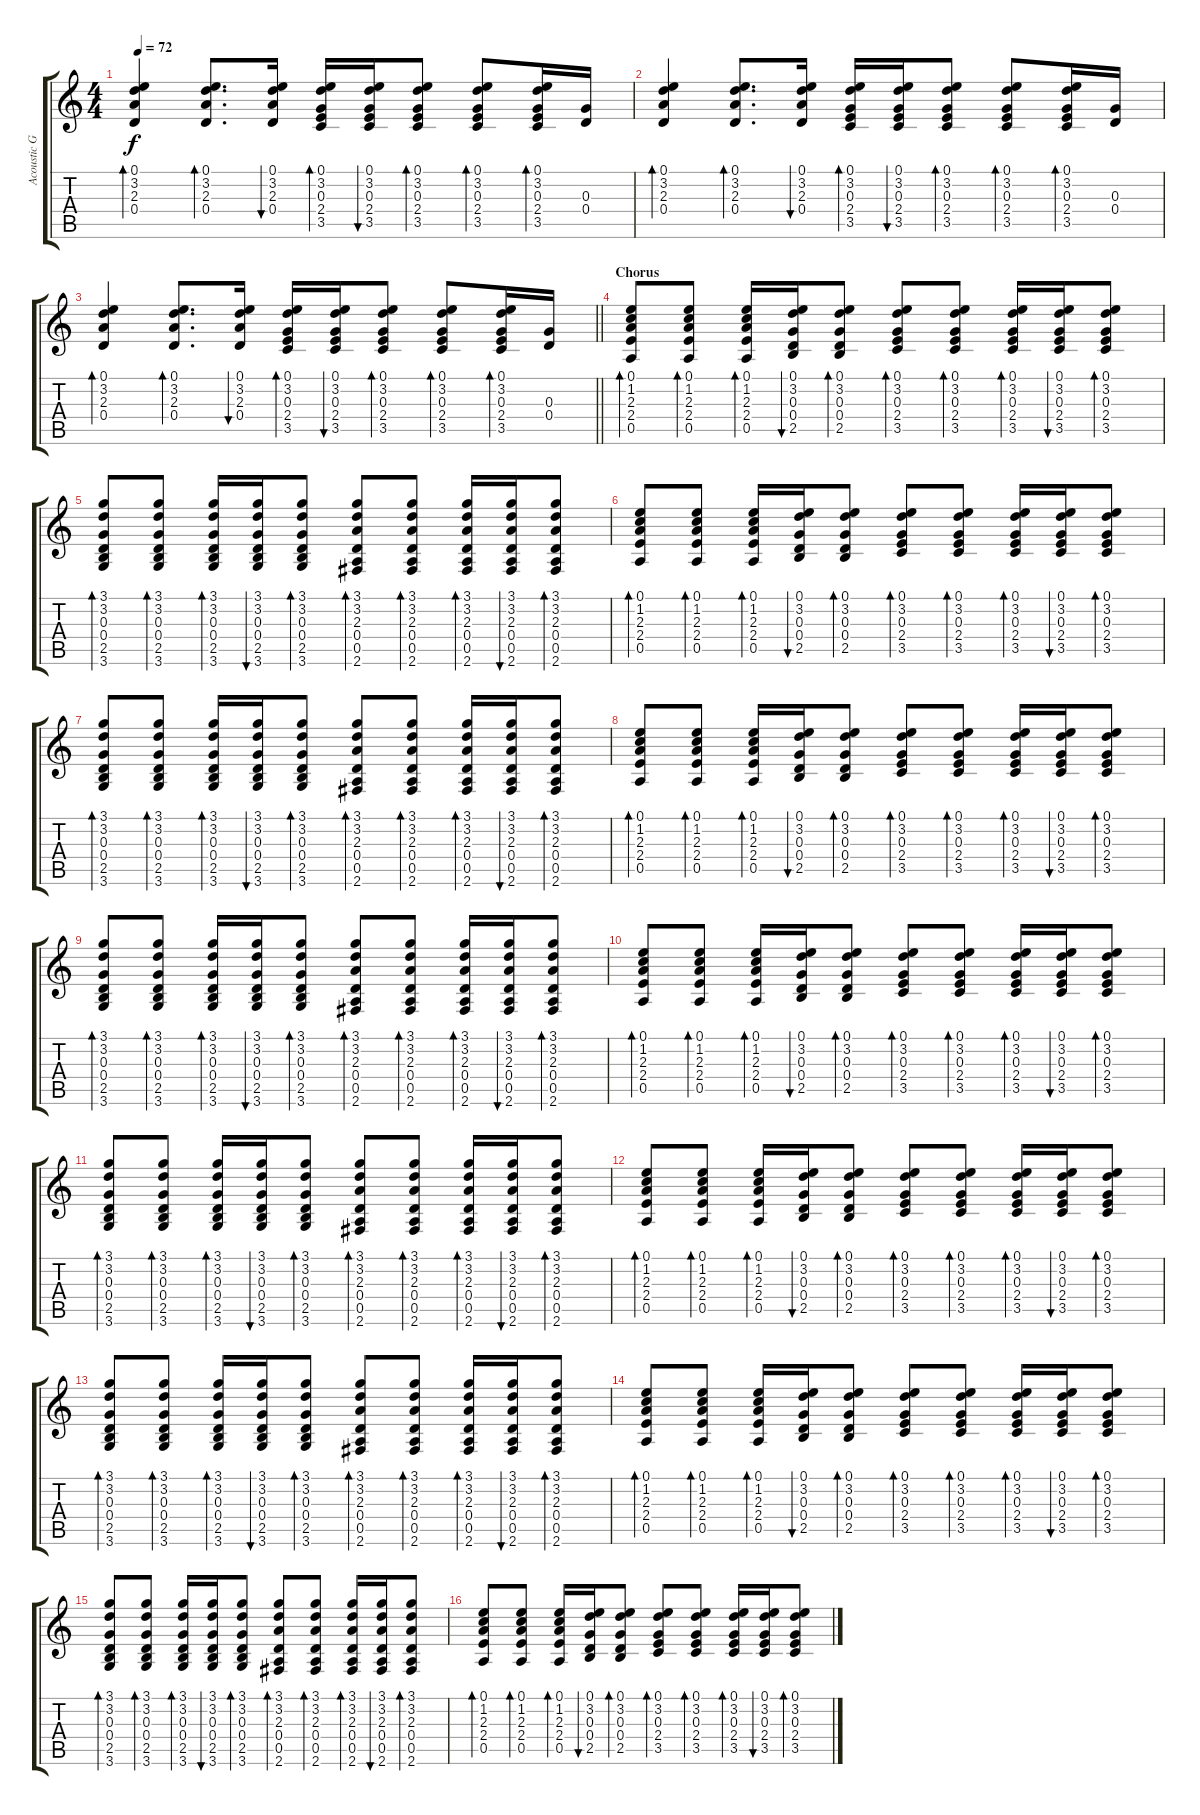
\track ("Acoustic Guitar" "Acoustic G") {instrument acousticguitarsteel}
\staff {score tabs}
\tuning (E4 B3 G3 D3 A2 E2) {hide}
\ts (4 4)
\tempo 72
\clef g2
\ks c
(0.1 3.2 2.3 0.4).4{bd 30 dy f} (0.1 3.2 2.3 0.4).8{d bd 30} (0.1 3.2 2.3 0.4).16{bu 30} (0.1 3.2 0.3 2.4 3.5).16{bd 30} (0.1 3.2 0.3 2.4 3.5).16{bu 30} (0.1 3.2 0.3 2.4 3.5).8{bd 30} (0.1 3.2 0.3 2.4 3.5).8{bd 30} (0.1 3.2 0.3 2.4 3.5).16{bd 30} (0.3 0.4).16 |
(0.1 3.2 2.3 0.4).4{bd 30} (0.1 3.2 2.3 0.4).8{d bd 30} (0.1 3.2 2.3 0.4).16{bu 30} (0.1 3.2 0.3 2.4 3.5).16{bd 30} (0.1 3.2 0.3 2.4 3.5).16{bu 30} (0.1 3.2 0.3 2.4 3.5).8{bd 30} (0.1 3.2 0.3 2.4 3.5).8{bd 30} (0.1 3.2 0.3 2.4 3.5).16{bd 30} (0.3 0.4).16 |
\barLineRight lightlight
(0.1 3.2 2.3 0.4).4{bd 30} (0.1 3.2 2.3 0.4).8{d bd 30} (0.1 3.2 2.3 0.4).16{bu 30} (0.1 3.2 0.3 2.4 3.5).16{bd 30} (0.1 3.2 0.3 2.4 3.5).16{bu 30} (0.1 3.2 0.3 2.4 3.5).8{bd 30} (0.1 3.2 0.3 2.4 3.5).8{bd 30} (0.1 3.2 0.3 2.4 3.5).16{bd 30} (0.3 0.4).16 |
\section ("" "Chorus")
(0.1 1.2 2.3 2.4 0.5).8{bd 30} (0.1 1.2 2.3 2.4 0.5).8{bd 30} (0.1 1.2 2.3 2.4 0.5).16{bd 30} (0.1 3.2 0.3 0.4 2.5).16{bu 30} (0.1 3.2 0.3 0.4 2.5).8{bd 30} (0.1 3.2 0.3 2.4 3.5).8{bd 30} (0.1 3.2 0.3 2.4 3.5).8{bd 30} (0.1 3.2 0.3 2.4 3.5).16{bd 30} (0.1 3.2 0.3 2.4 3.5).16{bu 30} (0.1 3.2 0.3 2.4 3.5).8{bd 30} |
(3.1 3.2 0.3 0.4 2.5 3.6).8{bd 30} (3.1 3.2 0.3 0.4 2.5 3.6).8{bd 30} (3.1 3.2 0.3 0.4 2.5 3.6).16{bd 30} (3.1 3.2 0.3 0.4 2.5 3.6).16{bu 30} (3.1 3.2 0.3 0.4 2.5 3.6).8{bd 30} (3.1 3.2 2.3 0.4 0.5 2.6).8{bd 30} (3.1 3.2 2.3 0.4 0.5 2.6).8{bd 30} (3.1 3.2 2.3 0.4 0.5 2.6).16{bd 30} (3.1 3.2 2.3 0.4 0.5 2.6).16{bu 30} (3.1 3.2 2.3 0.4 0.5 2.6).8{bd 30} |
(0.1 1.2 2.3 2.4 0.5).8{bd 30} (0.1 1.2 2.3 2.4 0.5).8{bd 30} (0.1 1.2 2.3 2.4 0.5).16{bd 30} (0.1 3.2 0.3 0.4 2.5).16{bu 30} (0.1 3.2 0.3 0.4 2.5).8{bd 30} (0.1 3.2 0.3 2.4 3.5).8{bd 30} (0.1 3.2 0.3 2.4 3.5).8{bd 30} (0.1 3.2 0.3 2.4 3.5).16{bd 30} (0.1 3.2 0.3 2.4 3.5).16{bu 30} (0.1 3.2 0.3 2.4 3.5).8{bd 30} |
(3.1 3.2 0.3 0.4 2.5 3.6).8{bd 30} (3.1 3.2 0.3 0.4 2.5 3.6).8{bd 30} (3.1 3.2 0.3 0.4 2.5 3.6).16{bd 30} (3.1 3.2 0.3 0.4 2.5 3.6).16{bu 30} (3.1 3.2 0.3 0.4 2.5 3.6).8{bd 30} (3.1 3.2 2.3 0.4 0.5 2.6).8{bd 30} (3.1 3.2 2.3 0.4 0.5 2.6).8{bd 30} (3.1 3.2 2.3 0.4 0.5 2.6).16{bd 30} (3.1 3.2 2.3 0.4 0.5 2.6).16{bu 30} (3.1 3.2 2.3 0.4 0.5 2.6).8{bd 30} |
(0.1 1.2 2.3 2.4 0.5).8{bd 30} (0.1 1.2 2.3 2.4 0.5).8{bd 30} (0.1 1.2 2.3 2.4 0.5).16{bd 30} (0.1 3.2 0.3 0.4 2.5).16{bu 30} (0.1 3.2 0.3 0.4 2.5).8{bd 30} (0.1 3.2 0.3 2.4 3.5).8{bd 30} (0.1 3.2 0.3 2.4 3.5).8{bd 30} (0.1 3.2 0.3 2.4 3.5).16{bd 30} (0.1 3.2 0.3 2.4 3.5).16{bu 30} (0.1 3.2 0.3 2.4 3.5).8{bd 30} |
(3.1 3.2 0.3 0.4 2.5 3.6).8{bd 30} (3.1 3.2 0.3 0.4 2.5 3.6).8{bd 30} (3.1 3.2 0.3 0.4 2.5 3.6).16{bd 30} (3.1 3.2 0.3 0.4 2.5 3.6).16{bu 30} (3.1 3.2 0.3 0.4 2.5 3.6).8{bd 30} (3.1 3.2 2.3 0.4 0.5 2.6).8{bd 30} (3.1 3.2 2.3 0.4 0.5 2.6).8{bd 30} (3.1 3.2 2.3 0.4 0.5 2.6).16{bd 30} (3.1 3.2 2.3 0.4 0.5 2.6).16{bu 30} (3.1 3.2 2.3 0.4 0.5 2.6).8{bd 30} |
(0.1 1.2 2.3 2.4 0.5).8{bd 30} (0.1 1.2 2.3 2.4 0.5).8{bd 30} (0.1 1.2 2.3 2.4 0.5).16{bd 30} (0.1 3.2 0.3 0.4 2.5).16{bu 30} (0.1 3.2 0.3 0.4 2.5).8{bd 30} (0.1 3.2 0.3 2.4 3.5).8{bd 30} (0.1 3.2 0.3 2.4 3.5).8{bd 30} (0.1 3.2 0.3 2.4 3.5).16{bd 30} (0.1 3.2 0.3 2.4 3.5).16{bu 30} (0.1 3.2 0.3 2.4 3.5).8{bd 30} |
(3.1 3.2 0.3 0.4 2.5 3.6).8{bd 30} (3.1 3.2 0.3 0.4 2.5 3.6).8{bd 30} (3.1 3.2 0.3 0.4 2.5 3.6).16{bd 30} (3.1 3.2 0.3 0.4 2.5 3.6).16{bu 30} (3.1 3.2 0.3 0.4 2.5 3.6).8{bd 30} (3.1 3.2 2.3 0.4 0.5 2.6).8{bd 30} (3.1 3.2 2.3 0.4 0.5 2.6).8{bd 30} (3.1 3.2 2.3 0.4 0.5 2.6).16{bd 30} (3.1 3.2 2.3 0.4 0.5 2.6).16{bu 30} (3.1 3.2 2.3 0.4 0.5 2.6).8{bd 30} |
(0.1 1.2 2.3 2.4 0.5).8{bd 30} (0.1 1.2 2.3 2.4 0.5).8{bd 30} (0.1 1.2 2.3 2.4 0.5).16{bd 30} (0.1 3.2 0.3 0.4 2.5).16{bu 30} (0.1 3.2 0.3 0.4 2.5).8{bd 30} (0.1 3.2 0.3 2.4 3.5).8{bd 30} (0.1 3.2 0.3 2.4 3.5).8{bd 30} (0.1 3.2 0.3 2.4 3.5).16{bd 30} (0.1 3.2 0.3 2.4 3.5).16{bu 30} (0.1 3.2 0.3 2.4 3.5).8{bd 30} |
(3.1 3.2 0.3 0.4 2.5 3.6).8{bd 30} (3.1 3.2 0.3 0.4 2.5 3.6).8{bd 30} (3.1 3.2 0.3 0.4 2.5 3.6).16{bd 30} (3.1 3.2 0.3 0.4 2.5 3.6).16{bu 30} (3.1 3.2 0.3 0.4 2.5 3.6).8{bd 30} (3.1 3.2 2.3 0.4 0.5 2.6).8{bd 30} (3.1 3.2 2.3 0.4 0.5 2.6).8{bd 30} (3.1 3.2 2.3 0.4 0.5 2.6).16{bd 30} (3.1 3.2 2.3 0.4 0.5 2.6).16{bu 30} (3.1 3.2 2.3 0.4 0.5 2.6).8{bd 30} |
(0.1 1.2 2.3 2.4 0.5).8{bd 30} (0.1 1.2 2.3 2.4 0.5).8{bd 30} (0.1 1.2 2.3 2.4 0.5).16{bd 30} (0.1 3.2 0.3 0.4 2.5).16{bu 30} (0.1 3.2 0.3 0.4 2.5).8{bd 30} (0.1 3.2 0.3 2.4 3.5).8{bd 30} (0.1 3.2 0.3 2.4 3.5).8{bd 30} (0.1 3.2 0.3 2.4 3.5).16{bd 30} (0.1 3.2 0.3 2.4 3.5).16{bu 30} (0.1 3.2 0.3 2.4 3.5).8{bd 30} |
(3.1 3.2 0.3 0.4 2.5 3.6).8{bd 30} (3.1 3.2 0.3 0.4 2.5 3.6).8{bd 30} (3.1 3.2 0.3 0.4 2.5 3.6).16{bd 30} (3.1 3.2 0.3 0.4 2.5 3.6).16{bu 30} (3.1 3.2 0.3 0.4 2.5 3.6).8{bd 30} (3.1 3.2 2.3 0.4 0.5 2.6).8{bd 30} (3.1 3.2 2.3 0.4 0.5 2.6).8{bd 30} (3.1 3.2 2.3 0.4 0.5 2.6).16{bd 30} (3.1 3.2 2.3 0.4 0.5 2.6).16{bu 30} (3.1 3.2 2.3 0.4 0.5 2.6).8{bd 30} |
(0.1 1.2 2.3 2.4 0.5).8{bd 30} (0.1 1.2 2.3 2.4 0.5).8{bd 30} (0.1 1.2 2.3 2.4 0.5).16{bd 30} (0.1 3.2 0.3 0.4 2.5).16{bu 30} (0.1 3.2 0.3 0.4 2.5).8{bd 30} (0.1 3.2 0.3 2.4 3.5).8{bd 30} (0.1 3.2 0.3 2.4 3.5).8{bd 30} (0.1 3.2 0.3 2.4 3.5).16{bd 30} (0.1 3.2 0.3 2.4 3.5).16{bu 30} (0.1 3.2 0.3 2.4 3.5).8{bd 30}
